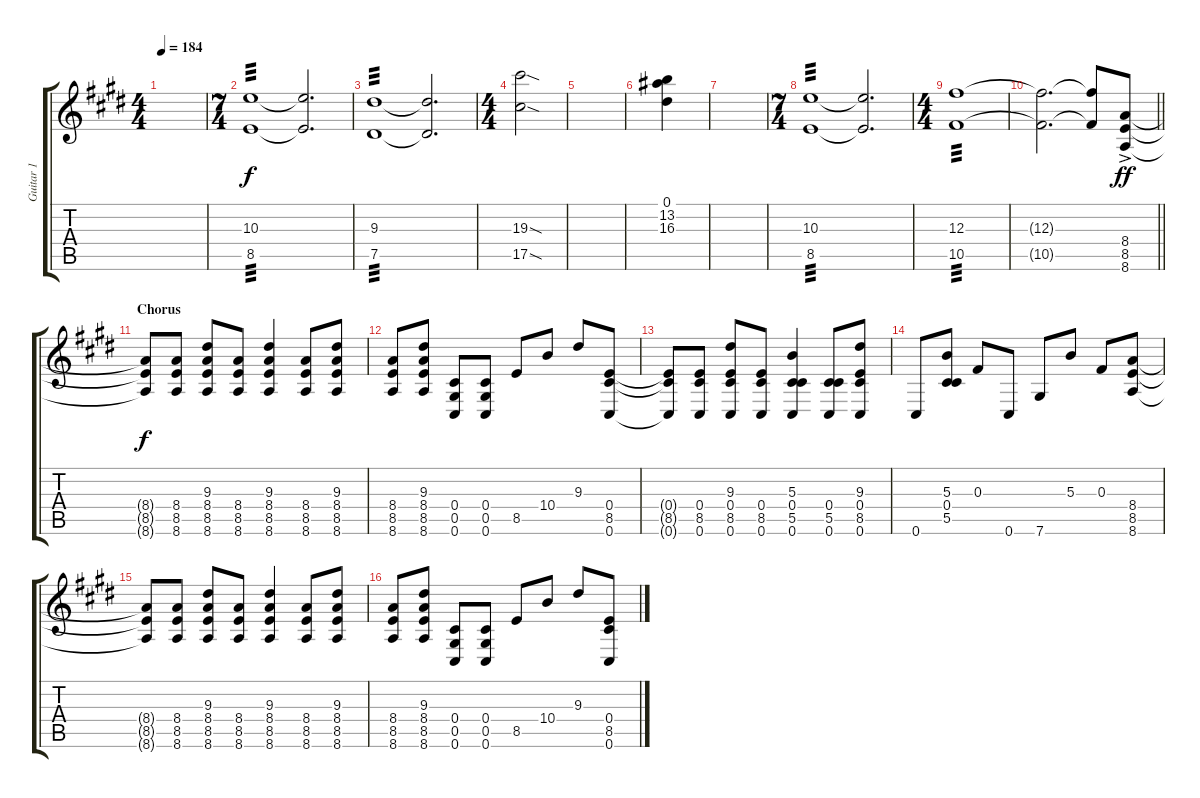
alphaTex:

\track ("Guitar 1" "Guitar 1") {instrument distortionguitar}
\staff {score tabs}
\tuning (Eb4 Bb3 Gb3 Db3 Ab2 Db2) {hide}
\ts (4 4)
\tempo 184
\clef g2
\ks c#minor
|
\ts (7 4)
(10.3 8.5).1{tp 3} (10.3{t} 8.5{t}).2{d} |
(9.3 7.5).1{tp 3} (9.3{t} 7.5{t}).2{d} |
\ts (4 4)
(19.3{sod} 17.5{sod}).2 |
|
(0.1 13.2 16.3).4 |
|
\ts (7 4)
(10.3 8.5).1{tp 3} (10.3{t} 8.5{t}).2{d} |
\ts (4 4)
(12.3 10.5).1{tp 3} |
\barLineRight lightlight
(12.3{t} 10.5{t}).2{d} (12.3{t} 10.5{t}).8 (8.4 8.5 8.6{ac}).8{dy ff} |
\section ("" "Chorus")
(8.4{t} 8.5{t} 8.6{t}).8{dy f} (8.4 8.5 8.6).8 (9.3 8.4 8.5 8.6).8 (8.4 8.5 8.6).8 (9.3 8.4 8.5 8.6).4 (8.4 8.5 8.6).8 (9.3 8.4 8.5 8.6).8 |
(8.4 8.5 8.6).8 (9.3 8.4 8.5 8.6).8 (0.4 0.5 0.6).8 (0.4 0.5 0.6).8 8.5.8 10.4.8 9.3.8 (0.4 8.5 0.6).8 |
(0.4{t} 8.5{t} 0.6{t}).8 (0.4 8.5 0.6).8 (9.3 0.4 8.5 0.6).8 (0.4 8.5 0.6).8 (5.3 0.4 5.5 0.6).4 (0.4 5.5 0.6).8 (9.3 0.4 8.5 0.6).8 |
0.6.8 (5.3 0.4 5.5).8 0.3.8 0.6.8 7.6.8 5.3.8 0.3.8 (8.4 8.5 8.6).8 |
(8.4{t} 8.5{t} 8.6{t}).8 (8.4 8.5 8.6).8 (9.3 8.4 8.5 8.6).8 (8.4 8.5 8.6).8 (9.3 8.4 8.5 8.6).4 (8.4 8.5 8.6).8 (9.3 8.4 8.5 8.6).8 |
(8.4 8.5 8.6).8 (9.3 8.4 8.5 8.6).8 (0.4 0.5 0.6).8 (0.4 0.5 0.6).8 8.5.8 10.4.8 9.3.8 (0.4 8.5 0.6).8
